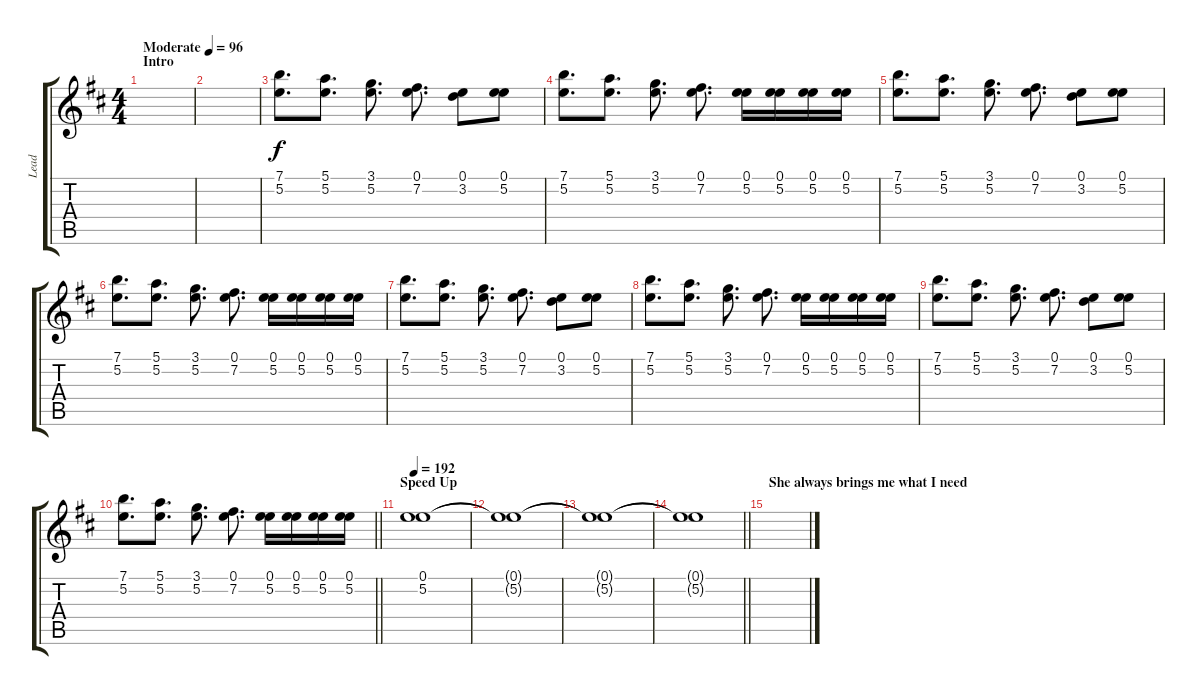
\track ("Lead" "Lead") {instrument distortionguitar}
\staff {score tabs}
\tuning (E4 B3 G3 D3 A2 E2) {hide}
\ts (4 4)
\section ("" "Intro")
\tempo (96 "Moderate")
\clef g2
\ks d
|
|
(7.1 5.2).8{d} (5.1 5.2).8{d} (3.1 5.2).8{d} (0.1 7.2).8{d} (0.1 3.2).8 (0.1 5.2).8 |
(7.1 5.2).8{d} (5.1 5.2).8{d} (3.1 5.2).8{d} (0.1 7.2).8{d} (0.1 5.2).16 (0.1 5.2).16 (0.1 5.2).16 (0.1 5.2).16 |
(7.1 5.2).8{d} (5.1 5.2).8{d} (3.1 5.2).8{d} (0.1 7.2).8{d} (0.1 3.2).8 (0.1 5.2).8 |
(7.1 5.2).8{d} (5.1 5.2).8{d} (3.1 5.2).8{d} (0.1 7.2).8{d} (0.1 5.2).16 (0.1 5.2).16 (0.1 5.2).16 (0.1 5.2).16 |
(7.1 5.2).8{d} (5.1 5.2).8{d} (3.1 5.2).8{d} (0.1 7.2).8{d} (0.1 3.2).8 (0.1 5.2).8 |
(7.1 5.2).8{d} (5.1 5.2).8{d} (3.1 5.2).8{d} (0.1 7.2).8{d} (0.1 5.2).16 (0.1 5.2).16 (0.1 5.2).16 (0.1 5.2).16 |
(7.1 5.2).8{d} (5.1 5.2).8{d} (3.1 5.2).8{d} (0.1 7.2).8{d} (0.1 3.2).8 (0.1 5.2).8 |
\barLineRight lightlight
(7.1 5.2).8{d} (5.1 5.2).8{d} (3.1 5.2).8{d} (0.1 7.2).8{d} (0.1 5.2).16 (0.1 5.2).16 (0.1 5.2).16 (0.1 5.2).16 |
\section ("" "Speed Up")
\tempo 192
(0.1 5.2).1 |
(0.1{t} 5.2{t}).1{dy f} |
(0.1{t} 5.2{t}).1 |
\barLineRight lightlight
(0.1{t} 5.2{t}).1 |
\section ("" "She always brings me what I need")
